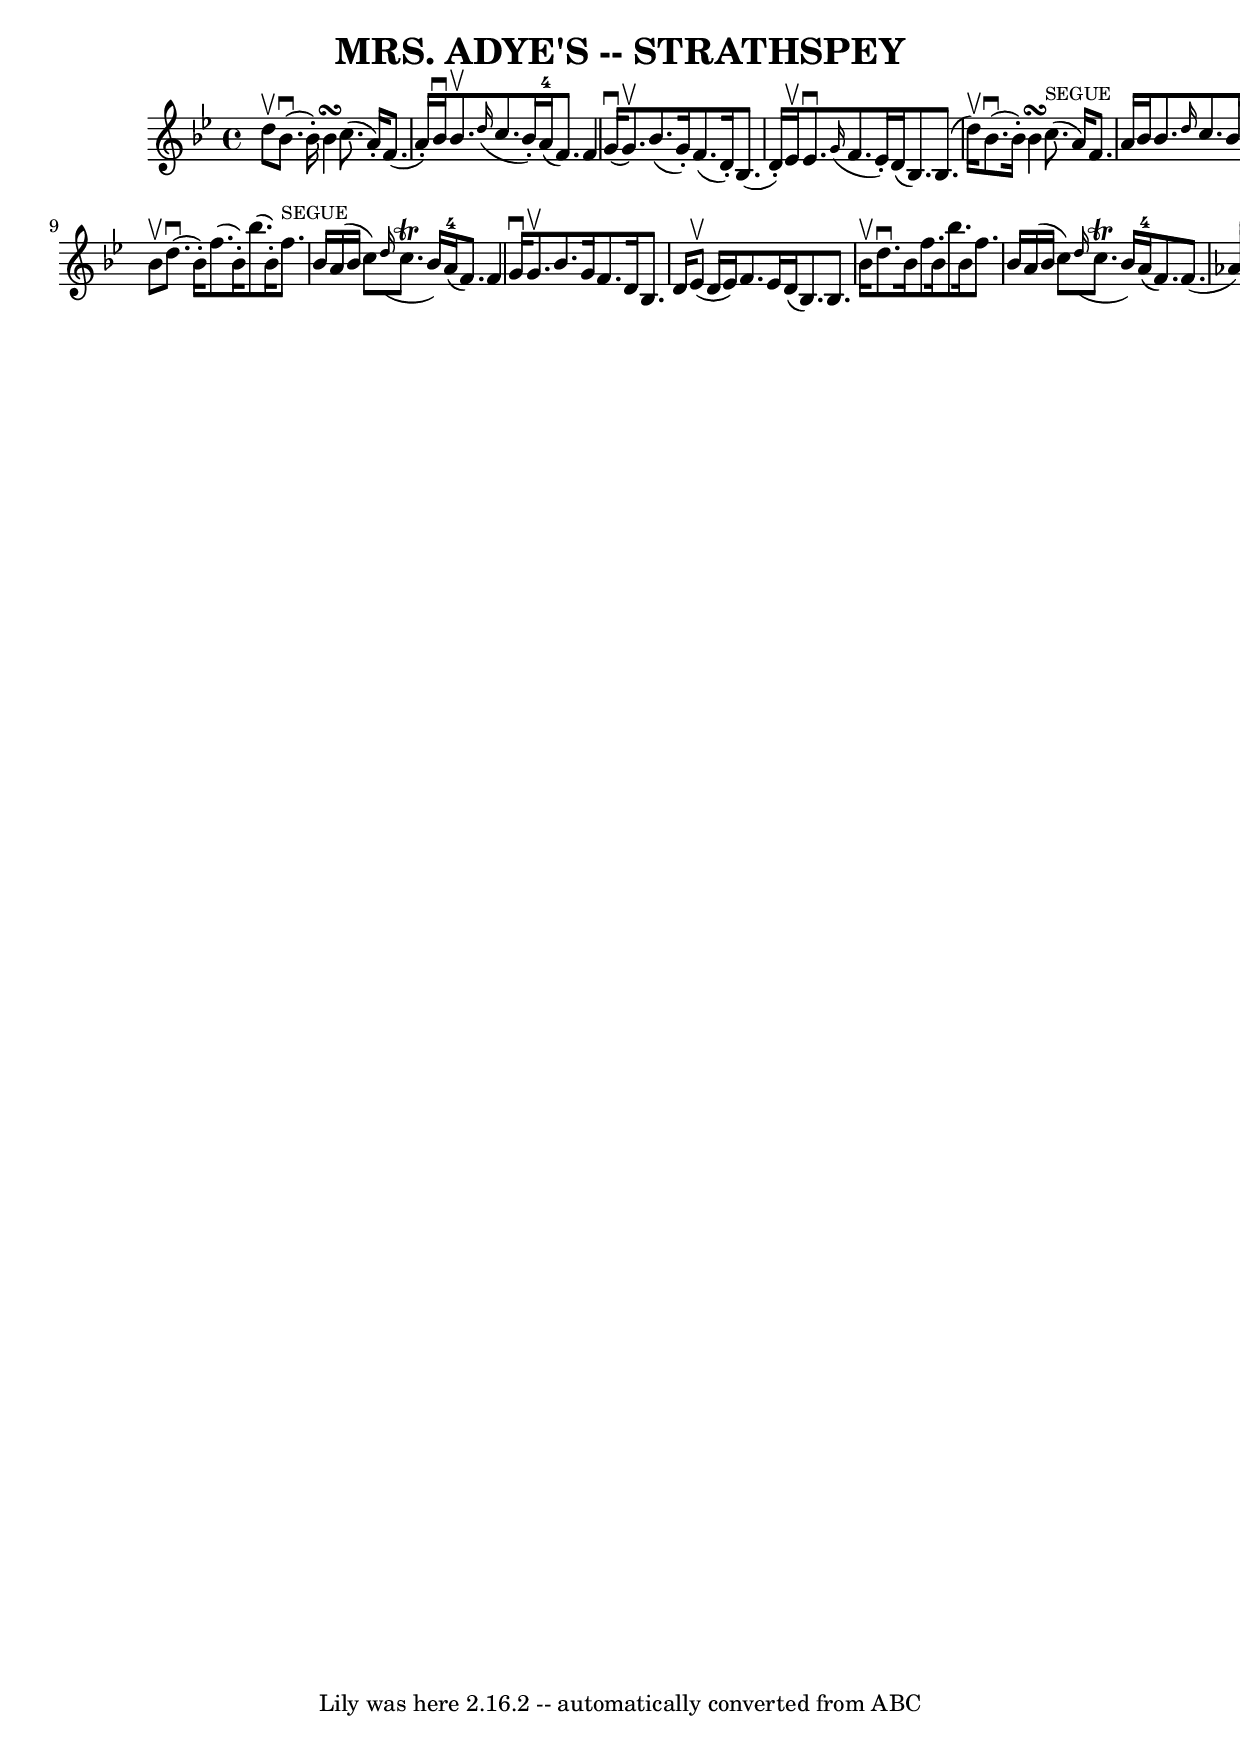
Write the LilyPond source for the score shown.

\version "2.16.2"
\include "Mammoth.ily"
\header {
  %% book = "Ryan's Mammoth Collection of Fiddle Tunes"
 crossRefNumber = "1"
 footnotes = ""
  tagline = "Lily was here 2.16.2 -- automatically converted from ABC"
  title = "MRS. ADYE'S -- STRATHSPEY"

}
voicedefault =  {


  \override Staff.TimeSignature #'style = #'C
  \time 4/4 % %slurgracf 1
     \key bf \major d''8^\upbow    |
 bf'8. (^\downbow bf'16-.) bf'4\turn c''8. (a'16-.) f'8. (a'16-.)   |
  
 bf'16^\downbow bf'8.^\upbow   \grace { d''16 ( 					 } c''8. bf'16-.) a'16-4(f'8.) f'4     |
 g'16 (^\downbow g'8.^\upbow) bf'8. (g'16-.) f'8. (d'16-.) bf8. (d'16-.)  |
 ef'16^\upbow ef'8.^\downbow   \grace { g'16 (
					 } f'8. ef'16-.) d'16 (bf8.) bf8. (d''16^\upbow)    |
  
 bf'8. (^\downbow bf'16-.) bf'4\turn c''8.^\segue(a'16) f'8. a'16     |
 bf'16 bf'8.  \grace { d''16  
			} c''8. bf'16 a'16-4(f'8.) f'4     |
 g'16^\upbow g'8. bf'8. g'16 f'8. d'16 bf8. d'16     |
 ef'16^\downbow  
 ef'8.  \grace { g'16  
		 } f'8. ef'16 d'16 (bf8.) bf8       \bar "|." bf'8^\upbow    |
 d''8. (^\downbow bf'16-.) f''8. (bf'16-.) bf''8. (bf'16-.) f''8.^\segue bf'16      |
 a'16 (bf'16 c''8)   \grace { d''16 (
			      } c''8.^\trill bf'16) a'16-4(f'8.) f'4     |
 g'16^\downbow g'8.^\upbow bf'8. g'16 f'8. d'16 bf8. d'16     |
  
 ef'8 (^\upbow d'16 ef'16) f'8. ef'16 d'16 (bf8.) bf8. bf'16^\upbow    |
 d''8.^\downbow bf'16 f''8. bf'16 bf''8. bf'16 f''8. bf'16     |
 a'16 (bf'16    
 c''8)   \grace { d''16 (
		 } c''8.^\trill bf'16) a'16-4( f'8.) f'8. (af'16)    |
 g'8. ef'16 ef'16 ( ef''8.) f'8. d'16 d'16 (d''8.)    |
 ef'8. c'16 c'16 (f'8.) d'16 (bf8.) bf8    \bar " |."   

}

\score{
  <<

    \context Staff="default"
    {
      \voicedefault 
      
    }

  >>
  \layout {
    
  }
  \midi {
  }

}
